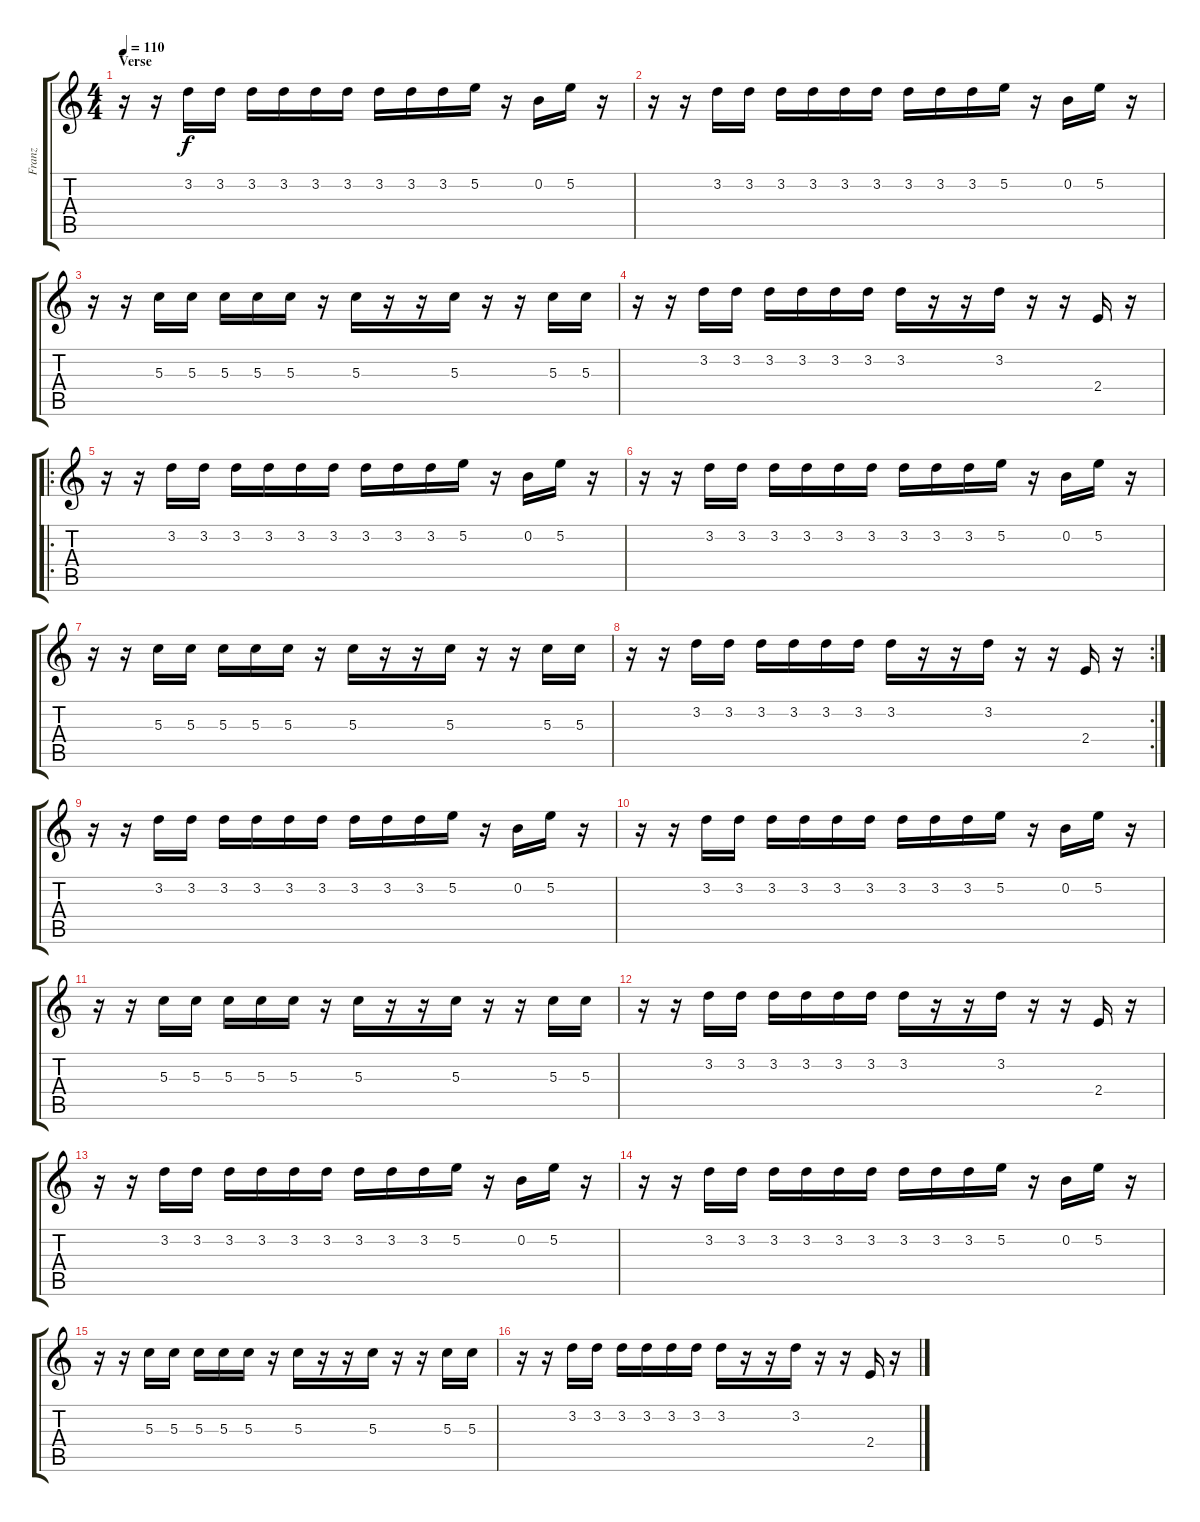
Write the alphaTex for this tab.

\track ("Franz" "Franz") {instrument distortionguitar}
\staff {score tabs}
\tuning (E4 B3 G3 D3 A2 E2) {hide}
\ts (4 4)
\section ("" "Verse")
\tempo 110
\clef g2
\ks c
r.16{dy f} r.16 3.2.16 3.2.16 3.2.16 3.2.16 3.2.16 3.2.16 3.2.16 3.2.16 3.2.16 5.2.16 r.16 0.2.16 5.2.16 r.16 |
r.16 r.16 3.2.16 3.2.16 3.2.16 3.2.16 3.2.16 3.2.16 3.2.16 3.2.16 3.2.16 5.2.16 r.16 0.2.16 5.2.16 r.16 |
r.16 r.16 5.3.16 5.3.16 5.3.16 5.3.16 5.3.16 r.16 5.3.16 r.16 r.16 5.3.16 r.16 r.16 5.3.16 5.3.16 |
r.16 r.16 3.2.16 3.2.16 3.2.16 3.2.16 3.2.16 3.2.16 3.2.16 r.16 r.16 3.2.16 r.16 r.16 2.4.16 r.16 |
\ro
r.16 r.16 3.2.16 3.2.16 3.2.16 3.2.16 3.2.16 3.2.16 3.2.16 3.2.16 3.2.16 5.2.16 r.16 0.2.16 5.2.16 r.16 |
r.16 r.16 3.2.16 3.2.16 3.2.16 3.2.16 3.2.16 3.2.16 3.2.16 3.2.16 3.2.16 5.2.16 r.16 0.2.16 5.2.16 r.16 |
r.16 r.16 5.3.16 5.3.16 5.3.16 5.3.16 5.3.16 r.16 5.3.16 r.16 r.16 5.3.16 r.16 r.16 5.3.16 5.3.16 |
\rc 2
r.16 r.16 3.2.16 3.2.16 3.2.16 3.2.16 3.2.16 3.2.16 3.2.16 r.16 r.16 3.2.16 r.16 r.16 2.4.16 r.16 |
r.16 r.16 3.2.16 3.2.16 3.2.16 3.2.16 3.2.16 3.2.16 3.2.16 3.2.16 3.2.16 5.2.16 r.16 0.2.16 5.2.16 r.16 |
r.16 r.16 3.2.16 3.2.16 3.2.16 3.2.16 3.2.16 3.2.16 3.2.16 3.2.16 3.2.16 5.2.16 r.16 0.2.16 5.2.16 r.16 |
r.16 r.16 5.3.16 5.3.16 5.3.16 5.3.16 5.3.16 r.16 5.3.16 r.16 r.16 5.3.16 r.16 r.16 5.3.16 5.3.16 |
r.16 r.16 3.2.16 3.2.16 3.2.16 3.2.16 3.2.16 3.2.16 3.2.16 r.16 r.16 3.2.16 r.16 r.16 2.4.16 r.16 |
r.16 r.16 3.2.16 3.2.16 3.2.16 3.2.16 3.2.16 3.2.16 3.2.16 3.2.16 3.2.16 5.2.16 r.16 0.2.16 5.2.16 r.16 |
r.16 r.16 3.2.16 3.2.16 3.2.16 3.2.16 3.2.16 3.2.16 3.2.16 3.2.16 3.2.16 5.2.16 r.16 0.2.16 5.2.16 r.16 |
r.16 r.16 5.3.16 5.3.16 5.3.16 5.3.16 5.3.16 r.16 5.3.16 r.16 r.16 5.3.16 r.16 r.16 5.3.16 5.3.16 |
r.16 r.16 3.2.16 3.2.16 3.2.16 3.2.16 3.2.16 3.2.16 3.2.16 r.16 r.16 3.2.16 r.16 r.16 2.4.16 r.16
